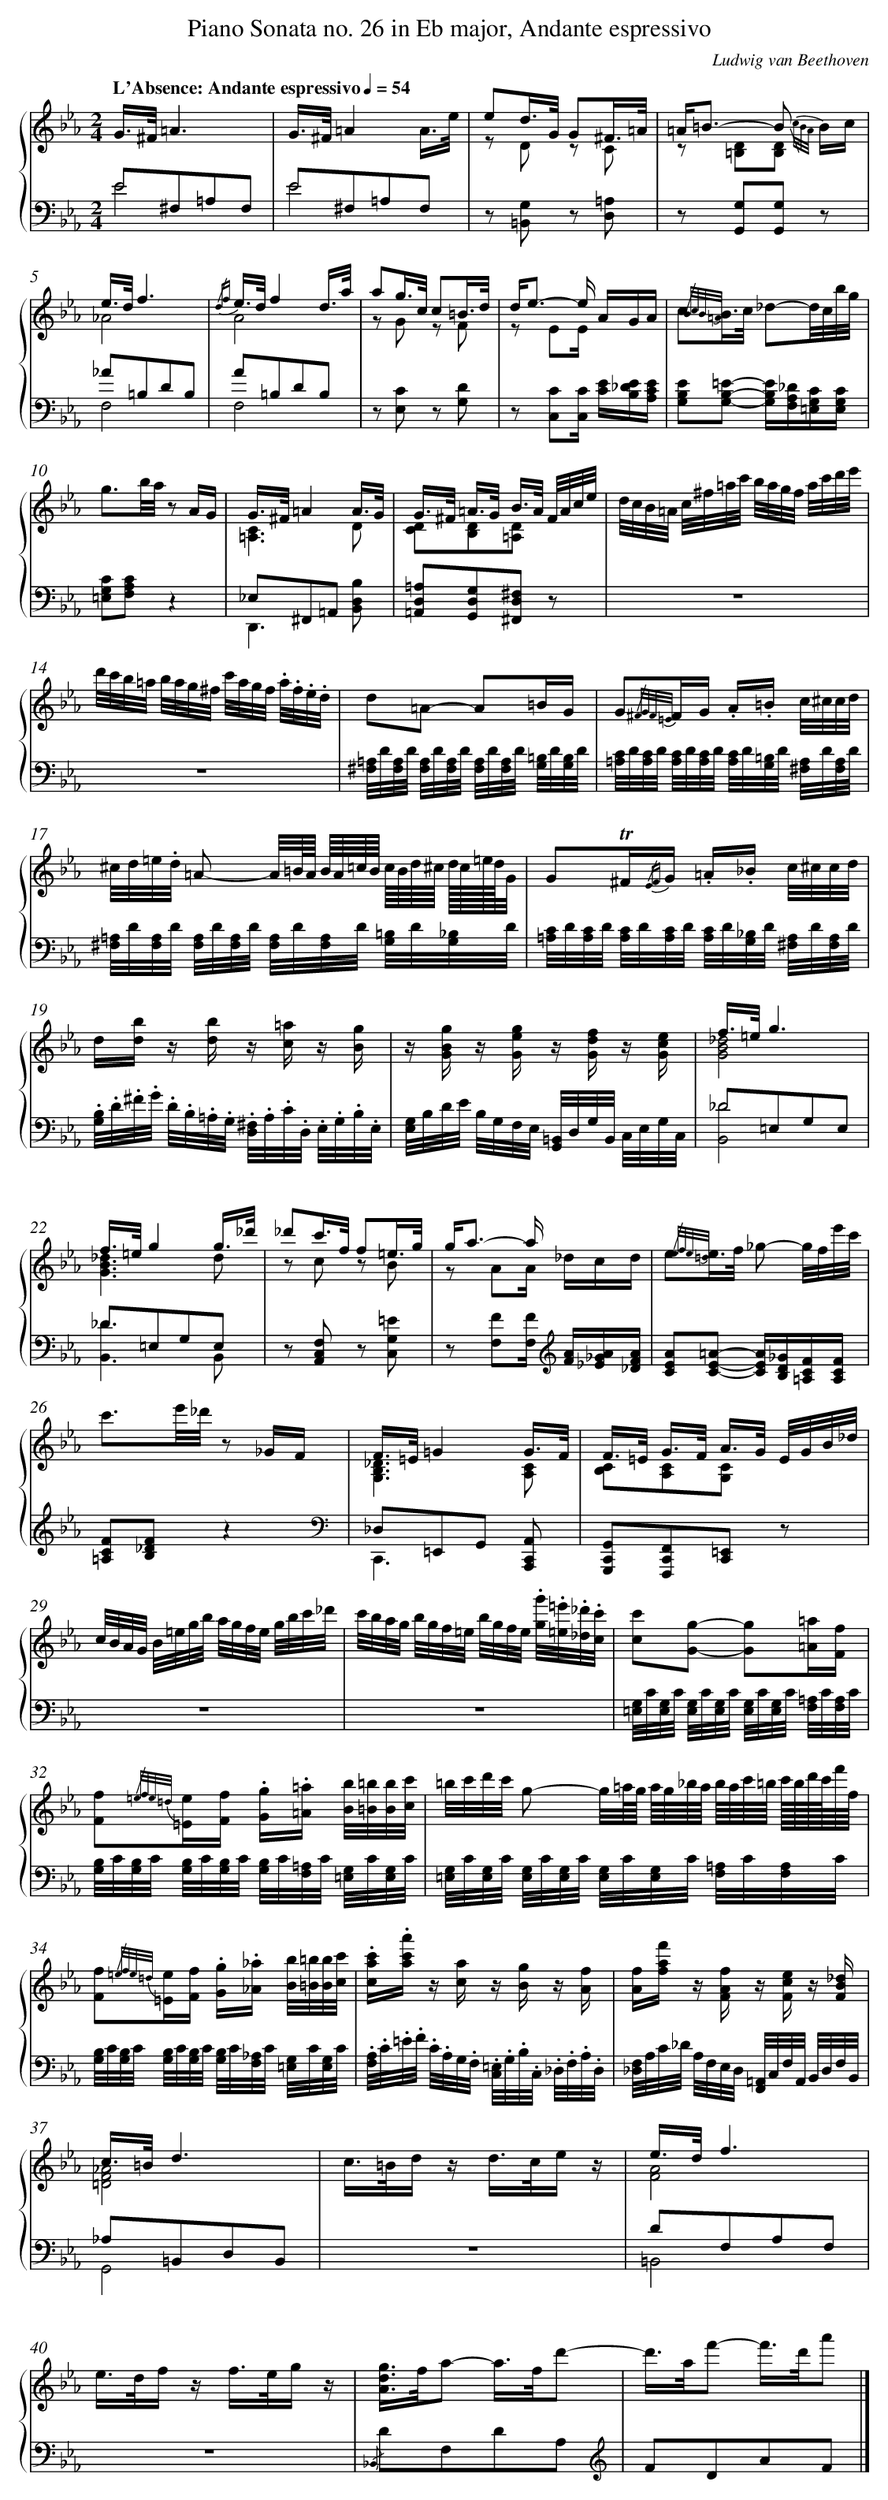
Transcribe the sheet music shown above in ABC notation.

X:1
T: Piano Sonata no. 26 in E\b major, Andante espressivo
C: Ludwig van Beethoven
L: 1/16
M: 2/4
Q: "L'Absence: Andante espressivo" 1/4=54
%%staves {1 2}
V: 1 clef=treble
V: 2 clef=bass
K: Eb
[V:1] G>^F=A6 |
[V:2] E2^F,2=A,2F,2 & E8 |
[V:1] G>^F=A4A3/e/ |
[V:2] E2^F,2=A,2F,2 & E8 |
[V:1] e2d>G G2^F3/=A/ & z2 D2 z2 C2 |
[V:2] z2 [=B,,2G,2] z2 [D,2=A,2] |
[V:1] =A2<=B2- B2 x2 & z2 [=B,2D2][B,2D2] {/c/B/A/} Bc |
[V:2] z2 [G,,2G,2][G,,2G,2] z2 |
[V:1] e>df6 & _A8 |
[V:2] _A2=B,2D2B,2 & F,8 |
[V:1] {/df} e>df4d3/a/ & A8 |
[V:2] A2=B,2D2B,2 & F,8 |
[V:1] a2g>c c2=B3/d/ & z2 G2 z2 F2 |
[V:2] z2 [E,2C2] z2 [G,2D2] |
[V:1] d2<e2- e AGA & z2 E2E x3 |
[V:2] z2 [C,2C2][C,C] [CE][B,_DE][A,CE] |
[V:1] c2{/B/c/B/=A/}B>c _d2-d/c/b/g/ |
[V:2] [G,2B,2E2][G,2B,2=E2]- [G,B,E][F,A,_D][=E,G,C][E,G,C] |
[V:1] g3b/a/ z2 AG |
[V:2] [=E,2G,2C2][F,2A,2C2]z4 |
[V:1] G>^F=A4A3/G/ & [=A,6C6]D2 |
[V:2] _E,2^F,,2=A,,2 x2 & D,,6[B,,2D,2B,2] |
[V:1] G>^F =A>G B>A F/A/c/e/ & [C2D2][B,2D2][=A,2D2] x2 |
[V:2] [=A,,2D,2=A,2][G,,2D,2G,2][^F,,2D,2^F,2] z2 |
[V:1] d/c/B/=A/ c/^f/=a/c'/ b/a/g/f/ a/c'/d'/e'/ |
[V:2] z8 |
[V:1] d'/c'/b/=a/ b/a/g/^f/ c'/a/g/f/ .a/.f/.e/.d/ |
[V:2] z8 |
[V:1] d2=A2- A2=BG |
[V:2] [^F,/=A,/]D/[F,/A,/]D/ [F,/A,/]D/[F,/A,/]D/ [F,/A,/]D/[F,/A,/]D/ [G,/=B,/]D/[G,/B,/]D/ |
[V:1] G2{/^F/G/F/=E/}FG .A.=B c/^c/c/d/ |
[V:2] [=A,/C/]D/[A,/C/]D/ [A,/C/]D/[A,/C/]D/ [A,/C/]D/[G,/=B,/]D/ [^F,/A,/]D/[F,/A,/]D/ |
[V:1] ^c/d/=e/.d/ =A2- A/=B//A// B//A//=c//B// c//B//d//^c// d/8c/8=e/8d/8G/ |
[V:2] [^F,/=A,/]D/[F,/A,/]D/ [F,/A,/]D/[F,/A,/]D/ [F,/A,/]D/[F,/A,/]D/ [G,/=B,/]D/[G,/_B,/]D/ |
[V:1] G2!trill!^F{/EF}G .=A._B c/^c/c/d/ |
[V:2] [=A,/C/]D/[A,/C/]D/ [A,/C/]D/[A,/C/]D/ [A,/C/]D/[G,/_B,/]D/ [^F,/A,/]D/[F,/A,/]D/ |
[V:1] d[db] z [db] z [c=a] z [Bg] |
[V:2] .[G,/B,/].D/.^F/.G/ .D/.B,/.=A,/.G,/ .[D,/^F,/].A,/.C/.D,/ .E,/.G,/.B,/.E,/ |
[V:1] z [GBg] z [Geg] z [Gdf] z [Gce] |
[V:2] [E,/G,/]B,/D/E/ B,/G,/F,/E,/ [G,,/=B,,/]D,/G,/B,,/ C,/E,/G,/C,/ |
[V:1] f>=eg6 & [G8B8_d8] |
[V:2] _D2=E,2G,2E,2 & [B,,8_D8] |
[V:1] f>=eg4g3/_d'/ & [G6B6_d6]d2 |
[V:2] _D2=E,2G,2E,2 & [B,,6_D6]B,,2 |
[V:1] _d'2c'>f f2=e3/g/ & z2 c2 z2 B2 |
[V:2] z2 [A,,2C,2F,2] z2 [C,2G,2=E2] |
[V:1] g2<a2- a x3 & z2 A2A _dcd |
[V:2] z2 [F,2F2][F,F][K:clef=treble] [FA][_E_GA][_DFA] |
[V:1] e2{/e/f/e/=d/}e>f _g2- g/f/e'/c'/ |
[V:2] [C2E2A2][C2E2=A2]- [CEA][B,D_G][=A,CF][A,CF] |
[V:1] c'3e'/_d'/ z2 _GF |
[V:2] [=A,2C2F2][B,2_D2F2]z4[K:clef=bass] |
[V:1] F>=E=G4G3/F/ & [G,6B,6_D6][A,2C2] |
[V:2] _D,2=E,,2G,,2 [A,,,2C,,2A,,2] & C,,6x2 |
[V:1] F>=E G>F A>G E/G/B/_d/ & [B,2C2][A,2C2][G,2C2] x2 |
[V:2] [G,,,2C,,2G,,2][F,,,2C,,2F,,2][C,,2=E,,2] z2 |
[V:1] c/B/A/G/ B/=e/g/b/ a/g/f/e/ g/b/c'/_d'/ |
[V:2] z8 |
[V:1] c'/b/a/g/ b/g/f/=e/ b/g/f/e/ .[g/g'/].[=e/=e'/].[_d/_d'/].[c/c'/] |
[V:2] z8 |
[V:1] [c2c'2][G2g2]- [G2g2][=A=a][Ff] |
[V:2] [=E,/G,/]C/[E,/G,/]C/ [E,/G,/]C/[E,/G,/]C/ [E,/G,/]C/[E,/G,/]C/ [F,/=A,/]C/[F,/A,/]C/ |
[V:1] [F2f2]{/=e/f/e/=d/}[=Ee][Ff] .[Gg].[=A=a] [B/b/][=B/=b/][B/b/][c/c'/] |
[V:2] [G,/B,/]C/[G,/B,/]C/ [G,/B,/]C/[G,/B,/]C/ [G,/B,/]C/[F,/=A,/]C/ [=E,/G,/]C/[E,/G,/]C/ |
[V:1] =b/c'/d'/c'/ g2- g/=a//g// a//g//_b//a// b//a//c'//=b// c'/8b/8d'/8c'/8f'//f// |
[V:2] [=E,/G,/]C/[E,/G,/]C/ [E,/G,/]C/[E,/G,/]C/ [E,/G,/]C/[E,/G,/]C/ [F,/=A,/]C/[F,/A,/]C/ |
[V:1] [F2f2]{/=e/f/e/=d/}[=Ee][Ff] .[Gg].[_A_a] [B/b/][=B/=b/][B/b/][c/c'/] |
[V:2] [G,/B,/]C/[G,/B,/]C/ [G,/B,/]C/[G,/B,/]C/ [G,/B,/]C/[F,/_A,/]C/ [=E,/G,/]C/[E,/G,/]C/ |
[V:1] .[cac'].[ac'a'] z [ca] z [Bg] z [Af] |
[V:2] .[F,/A,/].C/.=E/.F/ .C/.A,/G,/.F,/ .[C,/=E,/].G,/.B,/.C,/ ._D,/.F,/.A,/.D,/ |
[V:1] [Af][faf'] z [FAf] z [Fce] z [FB_d] |
[V:2] [_D,/F,/]A,/C/_D/ A,/F,/E,/D,/ [F,,/=A,,/]C,/F,/A,,/ B,,/D,/F,/B,,/ |
[V:1] c>=Bd6 & [=D8F8_A8] |
[V:2] _A,2=B,,2D,2B,,2 & G,,8 |
[V:1] c>=Bd z d>ce z |
[V:2] z8 |
[V:1] e>df6 & [F8A8] |
[V:2] D2F,2A,2F,2 & =B,,8 |
[V:1] e>df z f>eg z |
[V:2] z8 |
[V:1] [Adg]>fa2- a>fd'2- |
[V:2] {/_B,,} D2F,2D2A,2[K:clef=treble] |
[V:1] d'>af'2- f'>d'a'2 |]
[V:2] F2D2A2F2 |]
